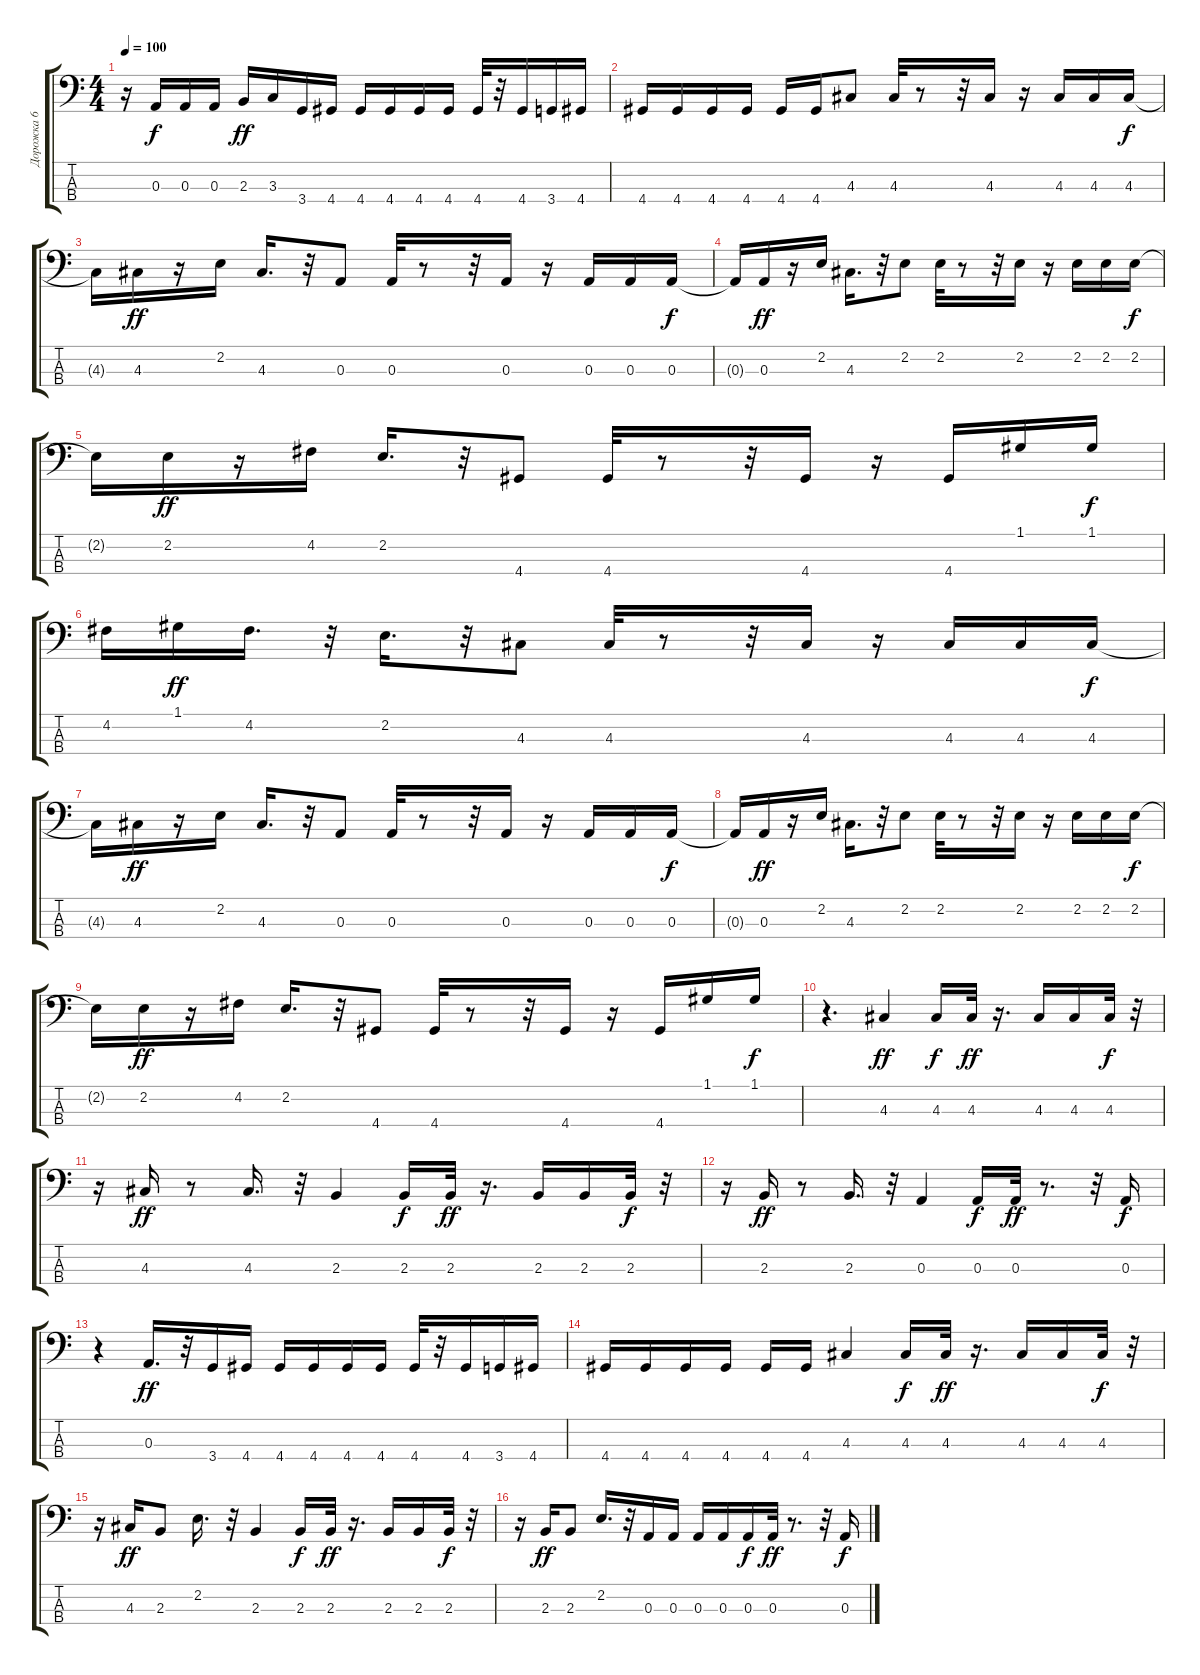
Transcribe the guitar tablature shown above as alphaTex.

\track ("Дорожка 6" "Дорожка 6") {instrument electricbassfinger}
\staff {score tabs}
\tuning (G2 D2 A1 E1) {hide}
\ts (4 4)
\tempo 100
\clef f4
\ks c
r.16{dy f} 0.3.16 0.3.16 0.3.16 2.3.16{dy ff} 3.3.16 3.4.16 4.4.16 4.4.16 4.4.16 4.4.16 4.4.16 4.4.32 r.32 4.4.16 3.4.16 4.4.16 |
4.4.16 4.4.16 4.4.16 4.4.16 4.4.16 4.4.16 4.3.8 4.3.32 r.8 r.32 4.3.16 r.16 4.3.16 4.3.16 4.3.16{dy f} |
4.3{t}.16 4.3.16{dy ff} r.16 2.2.16 4.3.16{d} r.32 0.3.8 0.3.32 r.8 r.32 0.3.16 r.16 0.3.16 0.3.16 0.3.16{dy f} |
0.3{t}.16 0.3.16{dy ff} r.16 2.2.16 4.3.16{d} r.32 2.2.8 2.2.32 r.8 r.32 2.2.16 r.16 2.2.16 2.2.16 2.2.16{dy f} |
2.2{t}.16 2.2.16{dy ff} r.16 4.2.16 2.2.16{d} r.32 4.4.8 4.4.32 r.8 r.32 4.4.16 r.16 4.4.16 1.1.16 1.1.16{dy f} |
4.2.16 1.1.16{dy ff} 4.2.16{d} r.32 2.2.16{d} r.32 4.3.8 4.3.32 r.8 r.32 4.3.16 r.16 4.3.16 4.3.16 4.3.16{dy f} |
4.3{t}.16 4.3.16{dy ff} r.16 2.2.16 4.3.16{d} r.32 0.3.8 0.3.32 r.8 r.32 0.3.16 r.16 0.3.16 0.3.16 0.3.16{dy f} |
0.3{t}.16 0.3.16{dy ff} r.16 2.2.16 4.3.16{d} r.32 2.2.8 2.2.32 r.8 r.32 2.2.16 r.16 2.2.16 2.2.16 2.2.16{dy f} |
2.2{t}.16 2.2.16{dy ff} r.16 4.2.16 2.2.16{d} r.32 4.4.8 4.4.32 r.8 r.32 4.4.16 r.16 4.4.16 1.1.16 1.1.16{dy f} |
r.4{d} 4.3.4{dy ff} 4.3.16{dy f} 4.3.32{dy ff} r.16{d} 4.3.16 4.3.16 4.3.32{dy f} r.32 |
r.16 4.3.16{dy ff} r.8 4.3.16{d} r.32 2.3.4 2.3.16{dy f} 2.3.32{dy ff} r.16{d} 2.3.16 2.3.16 2.3.32{dy f} r.32 |
r.16 2.3.16{dy ff} r.8 2.3.16{d} r.32 0.3.4 0.3.16{dy f} 0.3.32{dy ff} r.8{d} r.32 0.3.16{dy f} |
r.4 0.3.16{d dy ff} r.32 3.4.16 4.4.16 4.4.16 4.4.16 4.4.16 4.4.16 4.4.32 r.32 4.4.16 3.4.16 4.4.16 |
4.4.16 4.4.16 4.4.16 4.4.16 4.4.16 4.4.16 4.3.4 4.3.16{dy f} 4.3.32{dy ff} r.16{d} 4.3.16 4.3.16 4.3.32{dy f} r.32 |
r.16 4.3.16{dy ff} 2.3.8 2.2.16{d} r.32 2.3.4 2.3.16{dy f} 2.3.32{dy ff} r.16{d} 2.3.16 2.3.16 2.3.32{dy f} r.32 |
r.16 2.3.16{dy ff} 2.3.8 2.2.16{d} r.32 0.3.16 0.3.16 0.3.16 0.3.16 0.3.16{dy f} 0.3.32{dy ff} r.8{d} r.32 0.3.16{dy f}
